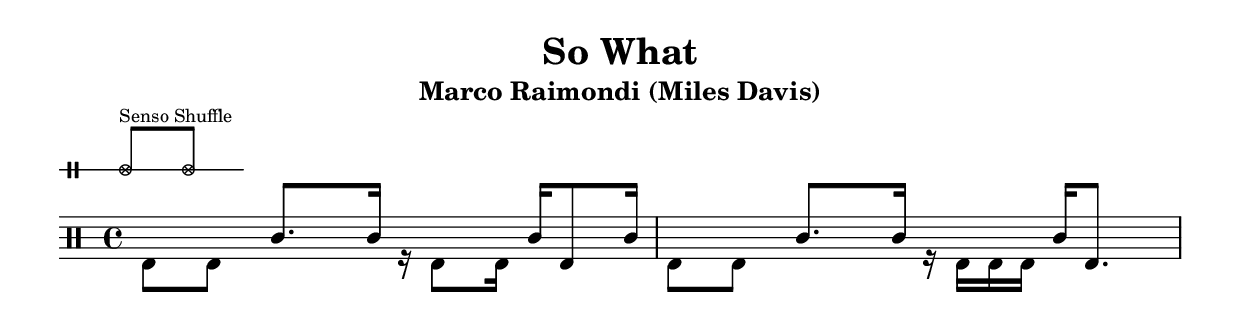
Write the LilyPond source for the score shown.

\version "2.18.2"
\include "../layout/layout.ly"

\header {
  title = "So What"
  subtitle = "Marco Raimondi (Miles Davis)"
}

% Accompagnamento
accmusic = \drummode {hh8^"Senso Shuffle" hh}
\markup \accbox #'(1 . 4) #accmusic

\score {
  \new DrumStaff <<
    \drummode {
      \time 4/4
      <<
        \new DrumVoice {
          \voiceDOWN
          bd8 bd
          s4
          r16 bd8 bd16
          s4

          bd8 bd
          s4
          r16 bd bd bd
          s4
        }
        \new DrumVoice {
          \voiceUP
          s4
          sn8. sn16
          s4
          sn16 bd8 sn16

          s4
          sn8. sn16
          s4
          sn16 bd8.
        }
      >>
      %\break
    }
  >>
}
